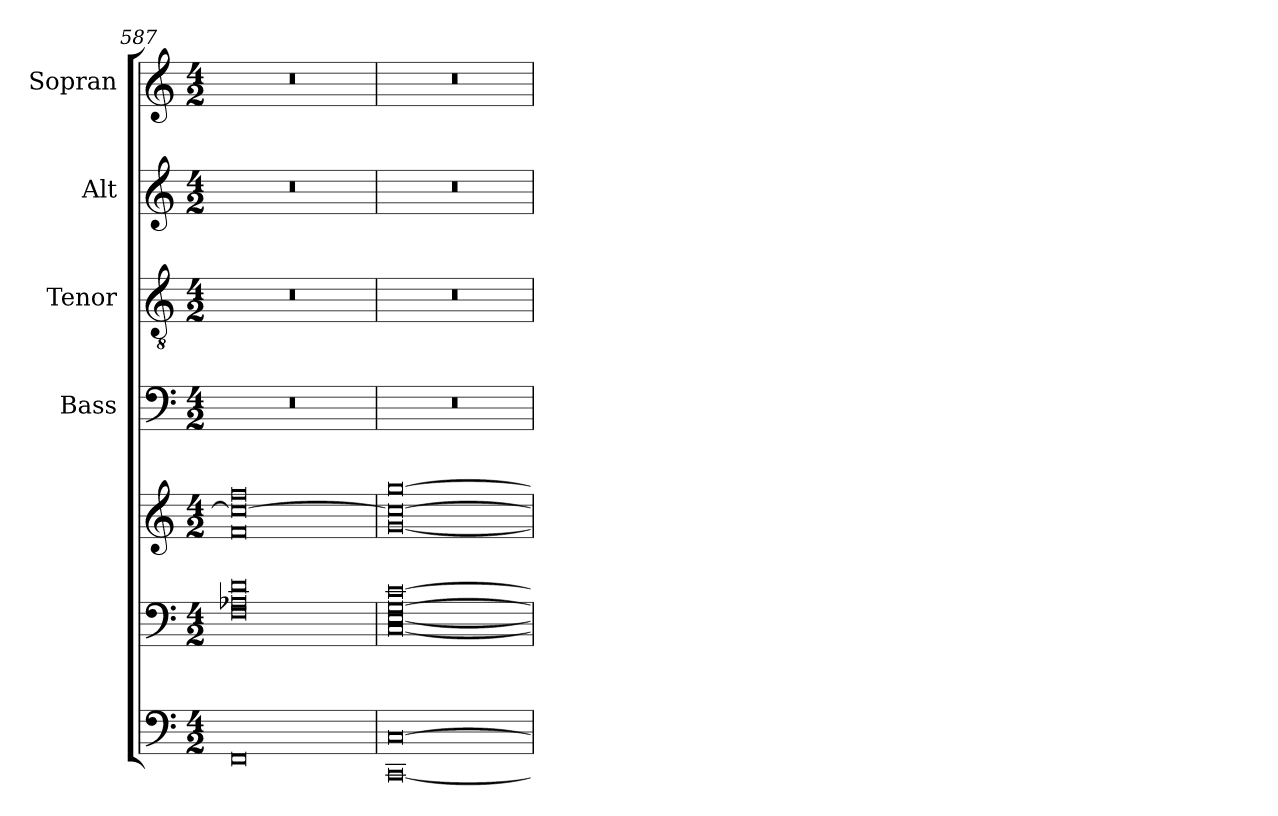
**kern	**kern	**kern	**kern	**kern	**kern	**kern
*part6	*part5	*part5	*part4	*part3	*part2	*part1
*staff7	*staff6	*staff5	*staff4	*staff3	*staff2	*staff1
*	*	*	*I"Bass	*I"Tenor	*I"Alt	*I"Sopran
*	*	*	*I'B.	*I'T.	*I'A.	*I'S.
*clefF4	*clefF4	*clefG2	*clefF4	*clefGv2	*clefG2	*clefG2
*k[]	*k[]	*k[]	*k[]	*k[]	*k[]	*k[]
*C:	*C:	*C:	*C:	*C:	*C:	*C:
*M4/2	*M4/2	*M4/2	*M4/2	*M4/2	*M4/2	*M4/2
=587	=587	=587	=587	=587	=587	=587
0FF	0F 0A-X 0d	0f 0cc_ 0ff	0r	0r	0r	0r
=588	=588	=588	=588	=588	=588	=588
[0CC [0C	[0C [0E [0G [0c	[0g 0cc_ [0gg	0r	0r	0r	0r
=	=	=	=	=	=	=
*-	*-	*-	*-	*-	*-	*-
